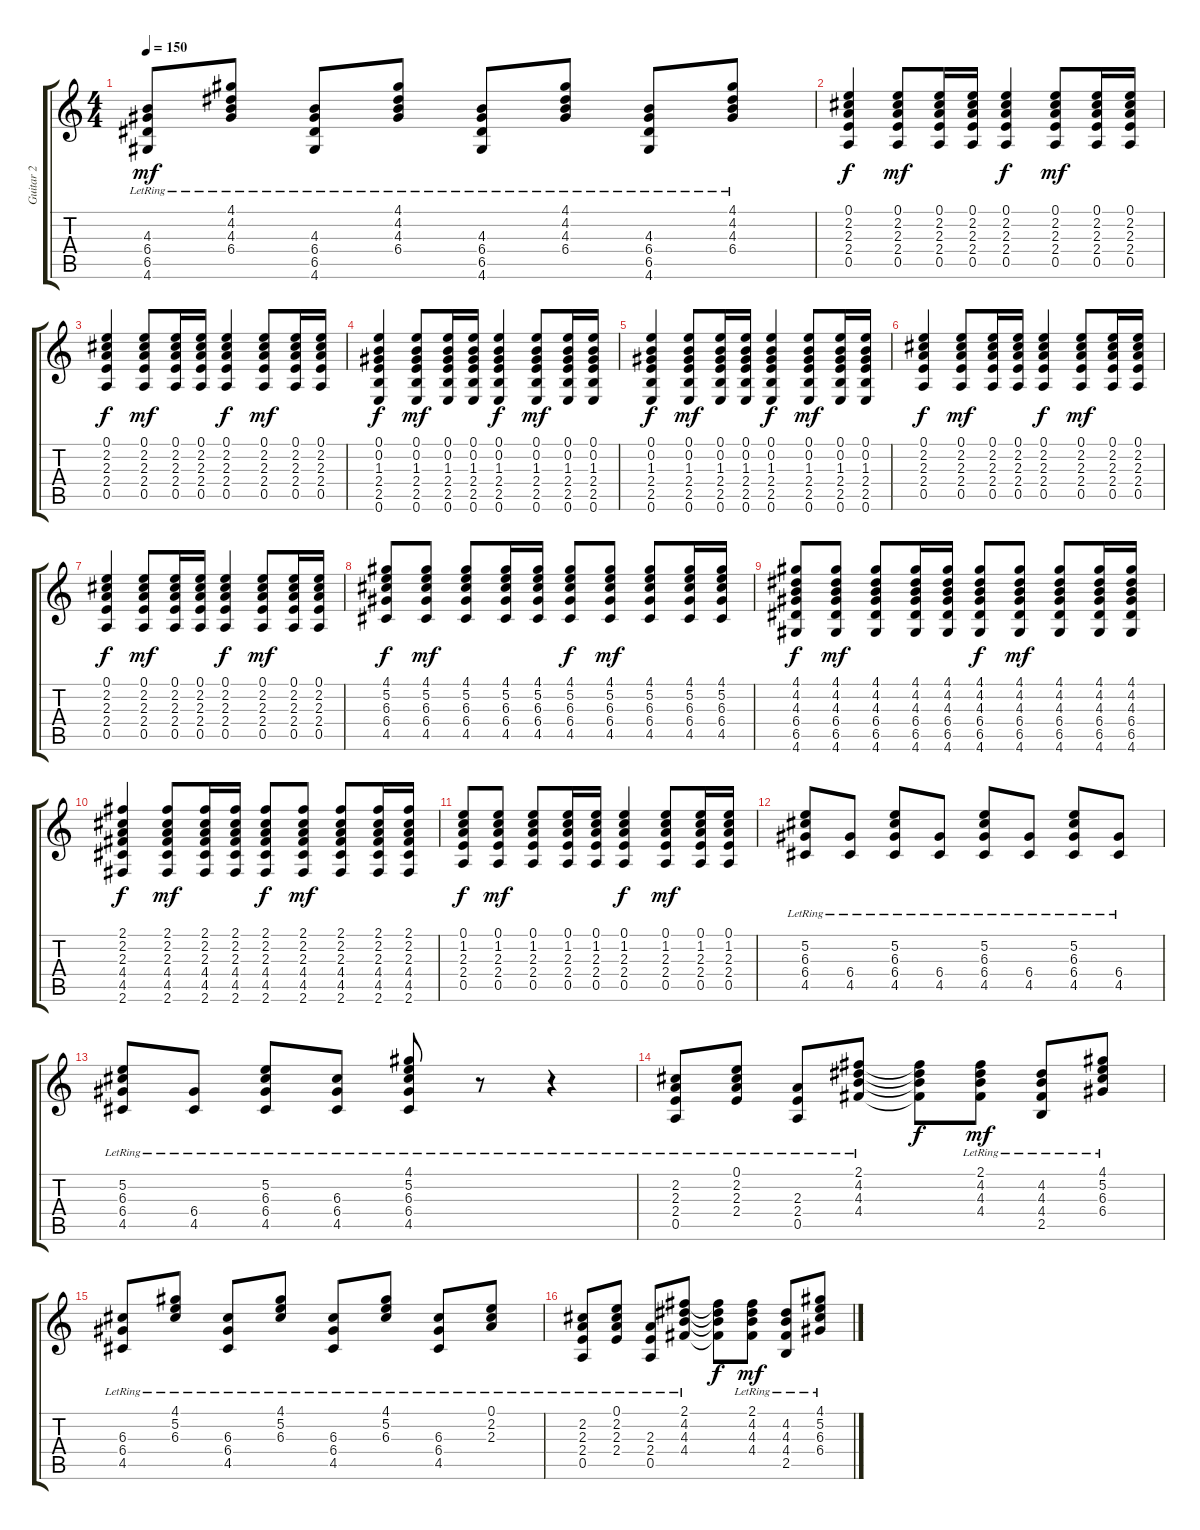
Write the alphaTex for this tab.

\track ("Guitar 2" "Guitar 2") {instrument electricguitarclean}
\staff {score tabs}
\tuning (E4 B3 G3 D3 A2 E2) {hide}
\ts (4 4)
\tempo 150
\clef g2
\ks c
(4.3{lr} 6.4{lr} 6.5{lr} 4.6{lr}).8{dy mf} (4.1{lr} 4.2{lr} 4.3{lr} 6.4{lr}).8 (4.3{lr} 6.4{lr} 6.5{lr} 4.6{lr}).8 (4.1{lr} 4.2{lr} 4.3{lr} 6.4{lr}).8 (4.3{lr} 6.4{lr} 6.5{lr} 4.6{lr}).8 (4.1{lr} 4.2{lr} 4.3{lr} 6.4{lr}).8 (4.3{lr} 6.4{lr} 6.5{lr} 4.6{lr}).8 (4.1{lr} 4.2{lr} 4.3{lr} 6.4{lr}).8 |
(0.1 2.2 2.3 2.4 0.5).4{dy f volume 13} (0.1 2.2 2.3 2.4 0.5).8{dy mf} (0.1 2.2 2.3 2.4 0.5).16 (0.1 2.2 2.3 2.4 0.5).16 (0.1 2.2 2.3 2.4 0.5).4{dy f} (0.1 2.2 2.3 2.4 0.5).8{dy mf} (0.1 2.2 2.3 2.4 0.5).16 (0.1 2.2 2.3 2.4 0.5).16 |
(0.1 2.2 2.3 2.4 0.5).4{dy f} (0.1 2.2 2.3 2.4 0.5).8{dy mf} (0.1 2.2 2.3 2.4 0.5).16 (0.1 2.2 2.3 2.4 0.5).16 (0.1 2.2 2.3 2.4 0.5).4{dy f} (0.1 2.2 2.3 2.4 0.5).8{dy mf} (0.1 2.2 2.3 2.4 0.5).16 (0.1 2.2 2.3 2.4 0.5).16 |
(0.1 0.2 1.3 2.4 2.5 0.6).4{dy f} (0.1 0.2 1.3 2.4 2.5 0.6).8{dy mf} (0.1 0.2 1.3 2.4 2.5 0.6).16 (0.1 0.2 1.3 2.4 2.5 0.6).16 (0.1 0.2 1.3 2.4 2.5 0.6).4{dy f} (0.1 0.2 1.3 2.4 2.5 0.6).8{dy mf} (0.1 0.2 1.3 2.4 2.5 0.6).16 (0.1 0.2 1.3 2.4 2.5 0.6).16 |
(0.1 0.2 1.3 2.4 2.5 0.6).4{dy f} (0.1 0.2 1.3 2.4 2.5 0.6).8{dy mf} (0.1 0.2 1.3 2.4 2.5 0.6).16 (0.1 0.2 1.3 2.4 2.5 0.6).16 (0.1 0.2 1.3 2.4 2.5 0.6).4{dy f} (0.1 0.2 1.3 2.4 2.5 0.6).8{dy mf} (0.1 0.2 1.3 2.4 2.5 0.6).16 (0.1 0.2 1.3 2.4 2.5 0.6).16 |
(0.1 2.2 2.3 2.4 0.5).4{dy f} (0.1 2.2 2.3 2.4 0.5).8{dy mf} (0.1 2.2 2.3 2.4 0.5).16 (0.1 2.2 2.3 2.4 0.5).16 (0.1 2.2 2.3 2.4 0.5).4{dy f} (0.1 2.2 2.3 2.4 0.5).8{dy mf} (0.1 2.2 2.3 2.4 0.5).16 (0.1 2.2 2.3 2.4 0.5).16 |
(0.1 2.2 2.3 2.4 0.5).4{dy f} (0.1 2.2 2.3 2.4 0.5).8{dy mf} (0.1 2.2 2.3 2.4 0.5).16 (0.1 2.2 2.3 2.4 0.5).16 (0.1 2.2 2.3 2.4 0.5).4{dy f} (0.1 2.2 2.3 2.4 0.5).8{dy mf} (0.1 2.2 2.3 2.4 0.5).16 (0.1 2.2 2.3 2.4 0.5).16 |
(4.1 5.2 6.3 6.4 4.5).8{dy f} (4.1 5.2 6.3 6.4 4.5).8{dy mf} (4.1 5.2 6.3 6.4 4.5).8 (4.1 5.2 6.3 6.4 4.5).16 (4.1 5.2 6.3 6.4 4.5).16 (4.1 5.2 6.3 6.4 4.5).8{dy f} (4.1 5.2 6.3 6.4 4.5).8{dy mf} (4.1 5.2 6.3 6.4 4.5).8 (4.1 5.2 6.3 6.4 4.5).16 (4.1 5.2 6.3 6.4 4.5).16 |
(4.1 4.2 4.3 6.4 6.5 4.6).8{dy f} (4.1 4.2 4.3 6.4 6.5 4.6).8{dy mf} (4.1 4.2 4.3 6.4 6.5 4.6).8 (4.1 4.2 4.3 6.4 6.5 4.6).16 (4.1 4.2 4.3 6.4 6.5 4.6).16 (4.1 4.2 4.3 6.4 6.5 4.6).8{dy f} (4.1 4.2 4.3 6.4 6.5 4.6).8{dy mf} (4.1 4.2 4.3 6.4 6.5 4.6).8 (4.1 4.2 4.3 6.4 6.5 4.6).16 (4.1 4.2 4.3 6.4 6.5 4.6).16 |
(2.1 2.2 2.3 4.4 4.5 2.6).4{dy f} (2.1 2.2 2.3 4.4 4.5 2.6).8{dy mf} (2.1 2.2 2.3 4.4 4.5 2.6).16 (2.1 2.2 2.3 4.4 4.5 2.6).16 (2.1 2.2 2.3 4.4 4.5 2.6).8{dy f} (2.1 2.2 2.3 4.4 4.5 2.6).8{dy mf} (2.1 2.2 2.3 4.4 4.5 2.6).8 (2.1 2.2 2.3 4.4 4.5 2.6).16 (2.1 2.2 2.3 4.4 4.5 2.6).16 |
(0.1 1.2 2.3 2.4 0.5).8{dy f} (0.1 1.2 2.3 2.4 0.5).8{dy mf} (0.1 1.2 2.3 2.4 0.5).8 (0.1 1.2 2.3 2.4 0.5).16 (0.1 1.2 2.3 2.4 0.5).16 (0.1 1.2 2.3 2.4 0.5).4{dy f} (0.1 1.2 2.3 2.4 0.5).8{dy mf} (0.1 1.2 2.3 2.4 0.5).16 (0.1 1.2 2.3 2.4 0.5).16 |
(5.2{lr} 6.3{lr} 6.4{lr} 4.5{lr}).8 (6.4{lr} 4.5{lr}).8 (5.2{lr} 6.3{lr} 6.4{lr} 4.5{lr}).8 (6.4{lr} 4.5{lr}).8 (5.2{lr} 6.3{lr} 6.4{lr} 4.5{lr}).8 (6.4{lr} 4.5{lr}).8 (5.2{lr} 6.3{lr} 6.4{lr} 4.5{lr}).8 (6.4{lr} 4.5{lr}).8 |
(5.2{lr} 6.3{lr} 6.4{lr} 4.5{lr}).8 (6.4{lr} 4.5{lr}).8 (5.2{lr} 6.3{lr} 6.4{lr} 4.5{lr}).8 (6.3{lr} 6.4{lr} 4.5{lr}).8 (4.1{lr} 5.2{lr} 6.3{lr} 6.4{lr} 4.5{lr}).8 r.8 r.4 |
(2.2{lr} 2.3{lr} 2.4{lr} 0.5{lr}).8 (0.1{lr} 2.2{lr} 2.3{lr} 2.4{lr}).8 (2.3{lr} 2.4{lr} 0.5{lr}).8 (2.1{lr} 4.2{lr} 4.3{lr} 4.4{lr}).8 (2.1{t} 4.2{t} 4.3{t} 4.4{t}).8{dy f} (2.1{lr} 4.2{lr} 4.3{lr} 4.4{lr}).8{dy mf} (4.2{lr} 4.3{lr} 4.4{lr} 2.5{lr}).8 (4.1{lr} 5.2{lr} 6.3{lr} 6.4{lr}).8 |
(6.3{lr} 6.4{lr} 4.5{lr}).8 (4.1{lr} 5.2{lr} 6.3{lr}).8 (6.3{lr} 6.4{lr} 4.5{lr}).8 (4.1{lr} 5.2{lr} 6.3{lr}).8 (6.3{lr} 6.4{lr} 4.5{lr}).8 (4.1{lr} 5.2{lr} 6.3{lr}).8 (6.3{lr} 6.4{lr} 4.5{lr}).8 (0.1{lr} 2.2{lr} 2.3{lr}).8 |
(2.2{lr} 2.3{lr} 2.4{lr} 0.5{lr}).8 (0.1{lr} 2.2{lr} 2.3{lr} 2.4{lr}).8 (2.3{lr} 2.4{lr} 0.5{lr}).8 (2.1{lr} 4.2{lr} 4.3{lr} 4.4{lr}).8 (2.1{t} 4.2{t} 4.3{t} 4.4{t}).8{dy f} (2.1{lr} 4.2{lr} 4.3{lr} 4.4{lr}).8{dy mf} (4.2{lr} 4.3{lr} 4.4{lr} 2.5{lr}).8 (4.1{lr} 5.2{lr} 6.3{lr} 6.4{lr}).8
